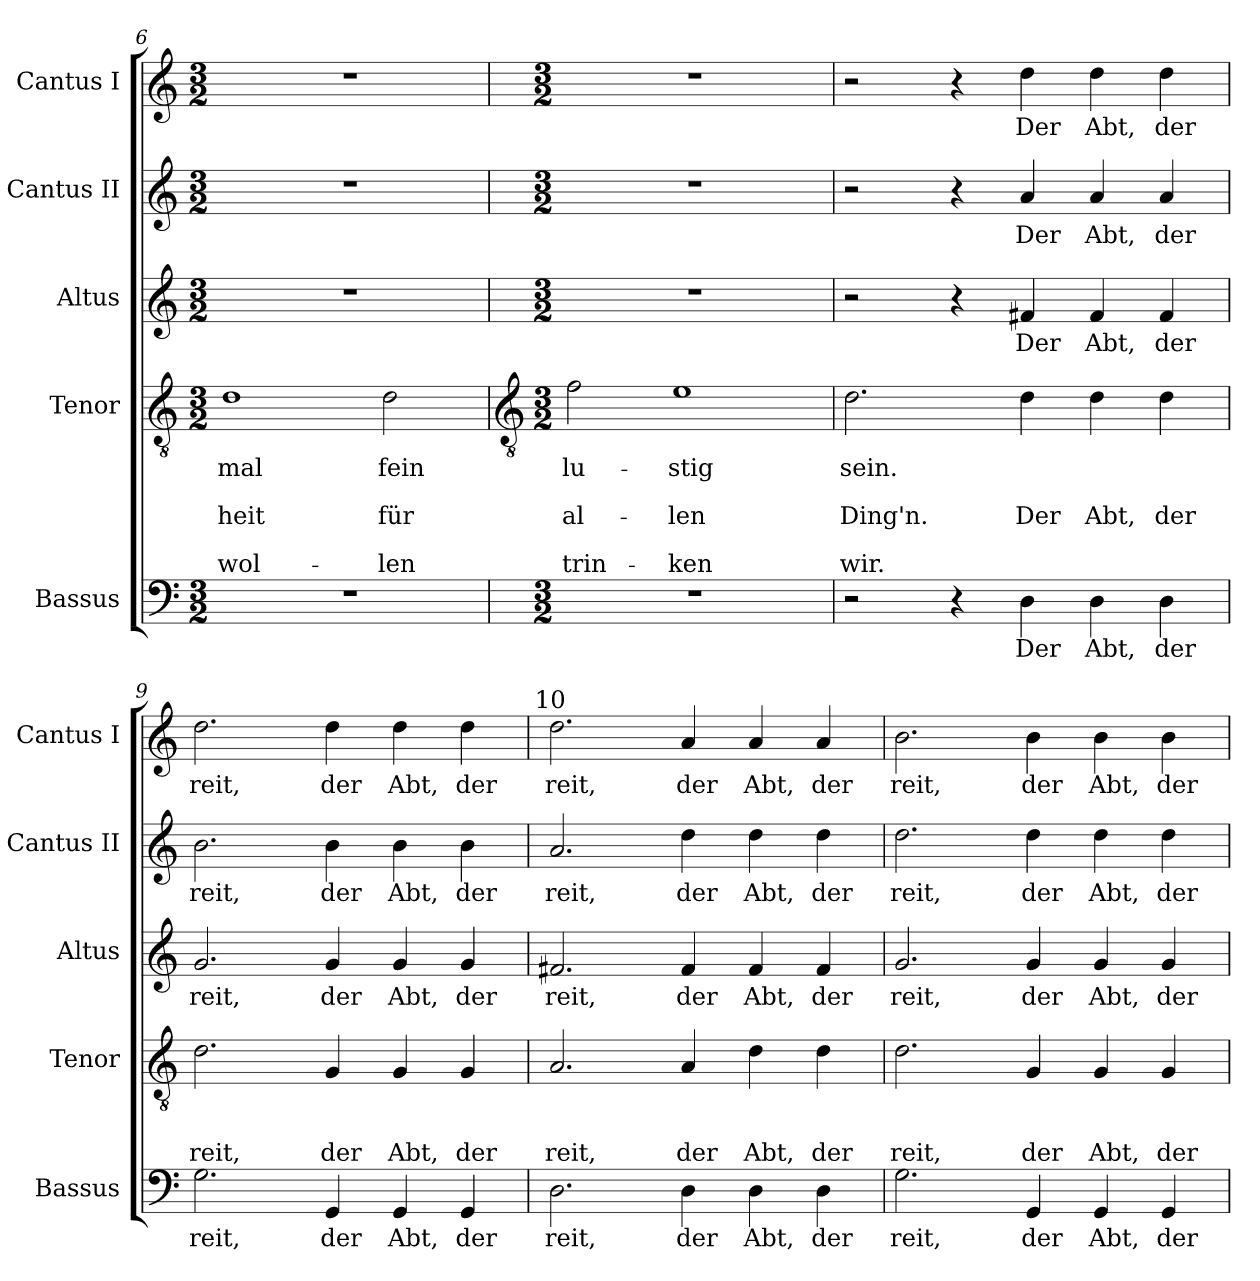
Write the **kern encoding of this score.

**kern	**text	**kern	**text	**text	**text	**text	**text	**kern	**text	**kern	**text	**kern	**text
*part5	*part5	*part4	*part4	*part4	*part4	*part4	*part4	*part3	*part3	*part2	*part2	*part1	*part1
*staff5	*staff5	*staff4	*staff4	*staff4	*staff4	*staff4	*staff4	*staff3	*staff3	*staff2	*staff2	*staff1	*staff1
*I"Bassus	*	*I"Tenor	*	*	*	*	*	*I"Altus	*	*I"Cantus II	*	*I"Cantus I	*
*I'Bassus	*	*I'Tenor	*	*	*	*	*	*I'Altus	*	*I'Cantus II	*	*I'Cantus I	*
*clefF4	*	*clefGv2	*	*	*	*	*	*clefG2	*	*clefG2	*	*clefG2	*
*k[]	*	*k[]	*	*	*	*	*	*k[]	*	*k[]	*	*k[]	*
*C:	*	*C:	*	*	*	*	*	*C:	*	*C:	*	*C:	*
*M3/2	*	*M3/2	*	*	*	*	*	*M3/2	*	*M3/2	*	*M3/2	*
=6	=6	=6	=6	=6	=6	=6	=6	=6	=6	=6	=6	=6	=6
!	!	!	!LO:LY:b	!	!LO:LY:b	!	!LO:LY:b	!	!	!	!	!	!
1.r	.	1d	mal	.	heit	.	wol-	1.r	.	1.r	.	1.r	.
!	!	!	!LO:LY:b	!	!LO:LY:b	!	!LO:LY:b	!	!	!	!	!	!
.	.	2d	-fein	.	für	.	len	.	.	.	.	.	.
!!LO:LB:g=z
=7	=7	=7	=7	=7	=7	=7	=7	=7	=7	=7	=7	=7	=7
*	*	*clefGv2	*	*	*	*	*	*	*	*	*	*	*
*M3/2	*	*M3/2	*	*	*	*	*	*M3/2	*	*M3/2	*	*M3/2	*
!	!	!	!LO:LY:b	!	!LO:LY:b	!	!LO:LY:b	!	!	!	!	!	!
1.r	.	2f	lu-	.	-al-	.	-trin-	1.r	.	1.r	.	1.r	.
!	!	!	!LO:LY:b	!	!LO:LY:b	!	!LO:LY:b	!	!	!	!	!	!
.	.	1e	-stig	.	len	.	ken	.	.	.	.	.	.
=8	=8	=8	=8	=8	=8	=8	=8	=8	=8	=8	=8	=8	=8
!	!	!	!LO:LY:b	!	!LO:LY:b	!	!LO:LY:b	!	!	!	!	!	!
2r	.	2.d	sein.	.	Ding'n.	.	wir.	2r	.	2r	.	2r	.
4r	.	.	.	.	.	.	.	4r	.	4r	.	4r	.
!	!LO:LY:b	!	!	!	!LO:LY:b	!	!	!	!LO:LY:b	!	!LO:LY:b	!	!LO:LY:b
4D	Der	4d	.	.	Der	.	.	4f#X	Der	4a	Der	4dd	Der
!	!LO:LY:b	!	!	!	!LO:LY:b	!	!	!	!LO:LY:b	!	!LO:LY:b	!	!LO:LY:b
4D	Abt,	4d	.	.	Abt,	.	.	4f#	Abt,	4a	Abt,	4dd	Abt,
!	!LO:LY:b	!	!	!	!LO:LY:b	!	!	!	!LO:LY:b	!	!LO:LY:b	!	!LO:LY:b
4D	der	4d	.	.	der	.	.	4f#	der	4a	der	4dd	der
=9	=9	=9	=9	=9	=9	=9	=9	=9	=9	=9	=9	=9	=9
!	!LO:LY:b	!	!	!	!LO:LY:b	!	!	!	!LO:LY:b	!	!LO:LY:b	!	!LO:LY:b
2.G	reit,	2.d	.	.	reit,	.	.	2.g	reit,	2.b	reit,	2.dd	reit,
!	!LO:LY:b	!	!	!	!LO:LY:b	!	!	!	!LO:LY:b	!	!LO:LY:b	!	!LO:LY:b
4GG	der	4G	.	.	der	.	.	4g	der	4b	der	4dd	der
!	!LO:LY:b	!	!	!	!LO:LY:b	!	!	!	!LO:LY:b	!	!LO:LY:b	!	!LO:LY:b
4GG	Abt,	4G	.	.	Abt,	.	.	4g	Abt,	4b	Abt,	4dd	Abt,
!	!LO:LY:b	!	!	!	!LO:LY:b	!	!	!	!LO:LY:b	!	!LO:LY:b	!	!LO:LY:b
4GG	der	4G	.	.	der	.	.	4g	der	4b	der	4dd	der
=10	=10	=10	=10	=10	=10	=10	=10	=10	=10	=10	=10	=10	=10
!	!	!	!	!	!	!	!	!	!	!	!	!LO:TX:a:cj:t=10	!
!	!LO:LY:b	!	!	!	!LO:LY:b	!	!	!	!LO:LY:b	!	!LO:LY:b	!	!LO:LY:b
2.D	reit,	2.A	.	.	reit,	.	.	2.f#X	reit,	2.a	reit,	2.dd	reit,
!	!LO:LY:b	!	!	!	!LO:LY:b	!	!	!	!LO:LY:b	!	!LO:LY:b	!	!LO:LY:b
4D	der	4A	.	.	der	.	.	4f#	der	4dd	der	4a	der
!	!LO:LY:b	!	!	!	!LO:LY:b	!	!	!	!LO:LY:b	!	!LO:LY:b	!	!LO:LY:b
4D	Abt,	4d	.	.	Abt,	.	.	4f#	Abt,	4dd	Abt,	4a	Abt,
!	!LO:LY:b	!	!	!	!LO:LY:b	!	!	!	!LO:LY:b	!	!LO:LY:b	!	!LO:LY:b
4D	der	4d	.	.	der	.	.	4f#	der	4dd	der	4a	der
=11	=11	=11	=11	=11	=11	=11	=11	=11	=11	=11	=11	=11	=11
!	!LO:LY:b	!	!	!	!LO:LY:b	!	!	!	!LO:LY:b	!	!LO:LY:b	!	!LO:LY:b
2.G	reit,	2.d	.	.	reit,	.	.	2.g	reit,	2.dd	reit,	2.b	reit,
!	!LO:LY:b	!	!	!	!LO:LY:b	!	!	!	!LO:LY:b	!	!LO:LY:b	!	!LO:LY:b
4GG	der	4G	.	.	der	.	.	4g	der	4dd	der	4b	der
!	!LO:LY:b	!	!	!	!LO:LY:b	!	!	!	!LO:LY:b	!	!LO:LY:b	!	!LO:LY:b
4GG	Abt,	4G	.	.	Abt,	.	.	4g	Abt,	4dd	Abt,	4b	Abt,
!	!LO:LY:b	!	!	!	!LO:LY:b	!	!	!	!LO:LY:b	!	!LO:LY:b	!	!LO:LY:b
4GG	der	4G	.	.	der	.	.	4g	der	4dd	der	4b	der
=	=	=	=	=	=	=	=	=	=	=	=	=	=
*-	*-	*-	*-	*-	*-	*-	*-	*-	*-	*-	*-	*-	*-
